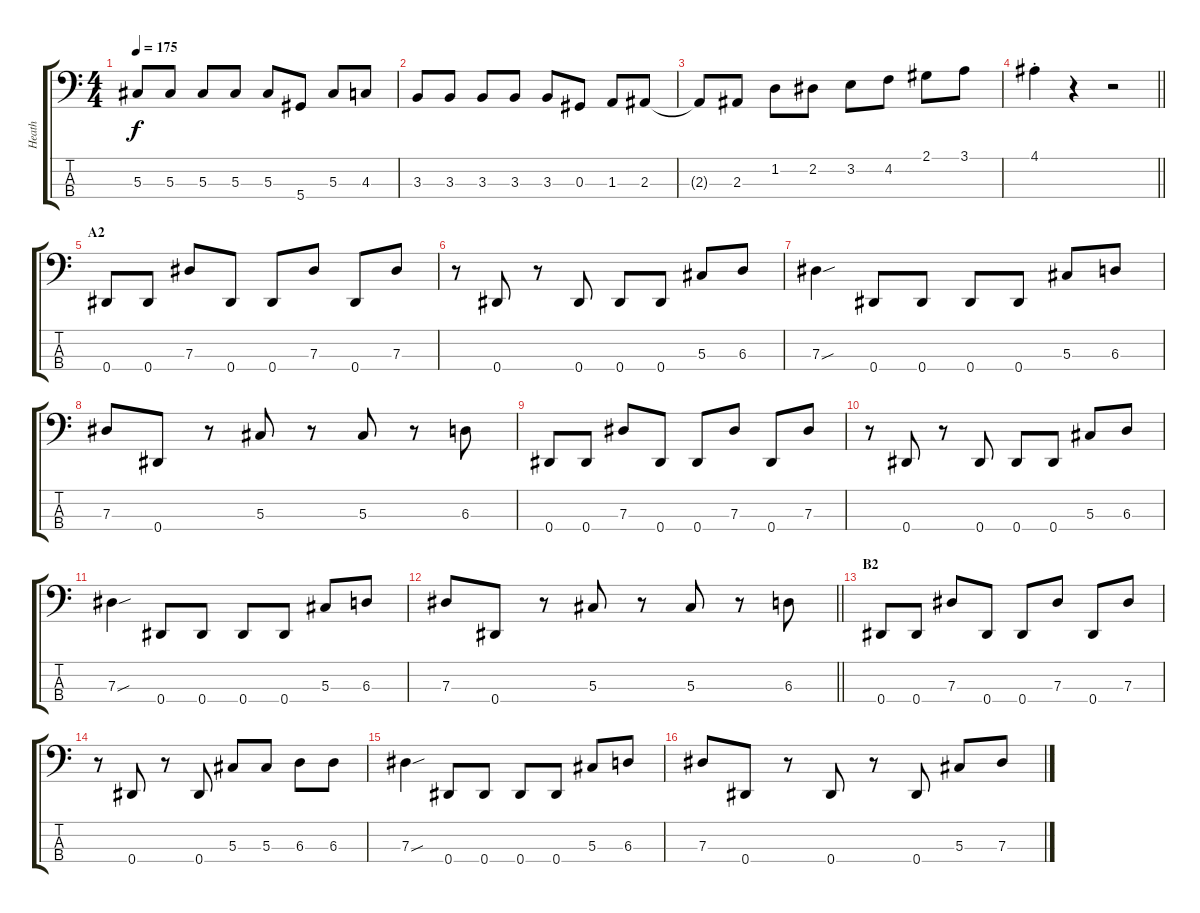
\track ("Heath" "Heath") {instrument electricbasspick}
\staff {score tabs}
\tuning (Gb2 Db2 Ab1 Eb1) {hide}
\ts (4 4)
\tempo 175
\clef f4
\ks c
5.3.8{dy f} 5.3.8 5.3.8 5.3.8 5.3.8 5.4.8 5.3.8 4.3.8 |
3.3.8 3.3.8 3.3.8 3.3.8 3.3.8 0.3.8 1.3.8 2.3.8 |
2.3{t}.8 2.3.8 1.2.8 2.2.8 3.2.8 4.2.8 2.1.8 3.1.8 |
\barLineRight lightlight
4.1{st}.4 r.4 r.2 |
\section ("" "A2")
0.4.8 0.4.8 7.3.8 0.4.8 0.4.8 7.3.8 0.4.8 7.3.8 |
r.8 0.4.8 r.8 0.4.8 0.4.8 0.4.8 5.3.8 6.3.8 |
7.3{sou}.4 0.4.8 0.4.8 0.4.8 0.4.8 5.3.8 6.3.8 |
7.3.8 0.4.8 r.8 5.3.8 r.8 5.3.8 r.8 6.3.8 |
0.4.8 0.4.8 7.3.8 0.4.8 0.4.8 7.3.8 0.4.8 7.3.8 |
r.8 0.4.8 r.8 0.4.8 0.4.8 0.4.8 5.3.8 6.3.8 |
7.3{sou}.4 0.4.8 0.4.8 0.4.8 0.4.8 5.3.8 6.3.8 |
\barLineRight lightlight
7.3.8 0.4.8 r.8 5.3.8 r.8 5.3.8 r.8 6.3.8 |
\section ("" "B2")
0.4.8 0.4.8 7.3.8 0.4.8 0.4.8 7.3.8 0.4.8 7.3.8 |
r.8 0.4.8 r.8 0.4.8 5.3.8 5.3.8 6.3.8 6.3.8 |
7.3{sou}.4 0.4.8 0.4.8 0.4.8 0.4.8 5.3.8 6.3.8 |
7.3.8 0.4.8 r.8 0.4.8 r.8 0.4.8 5.3.8 7.3.8
